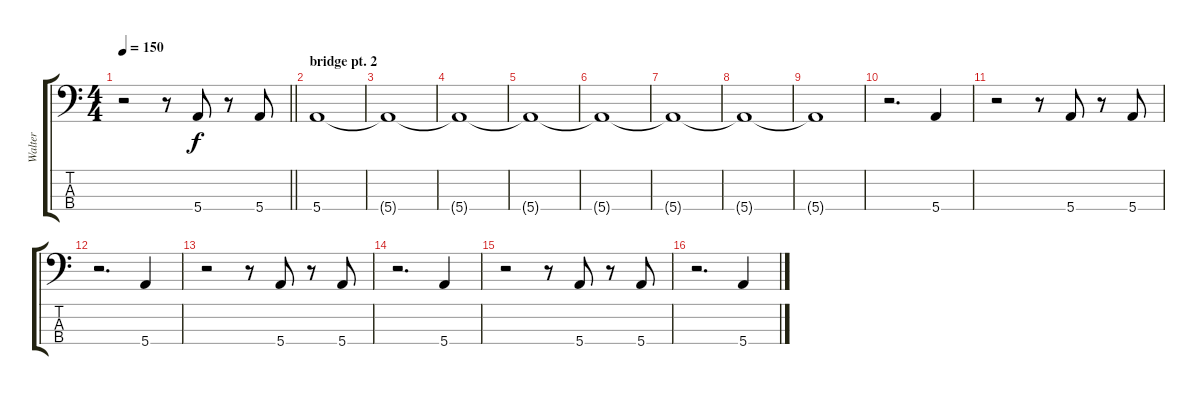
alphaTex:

\track ("Walter" "Walter") {instrument electricbassfinger}
\staff {score tabs}
\tuning (G2 D2 A1 E1) {hide}
\ts (4 4)
\tempo 150
\clef f4
\barLineRight lightlight
\ks c
r.2{dy f} r.8 5.4.8 r.8 5.4.8 |
\section ("" "bridge pt. 2")
5.4.1 |
5.4{t}.1 |
5.4{t}.1 |
5.4{t}.1 |
5.4{t}.1 |
5.4{t}.1 |
5.4{t}.1 |
5.4{t}.1 |
r.2{d} 5.4.4 |
r.2 r.8 5.4.8 r.8 5.4.8 |
r.2{d} 5.4.4 |
r.2 r.8 5.4.8 r.8 5.4.8 |
r.2{d} 5.4.4 |
r.2 r.8 5.4.8 r.8 5.4.8 |
r.2{d} 5.4.4
